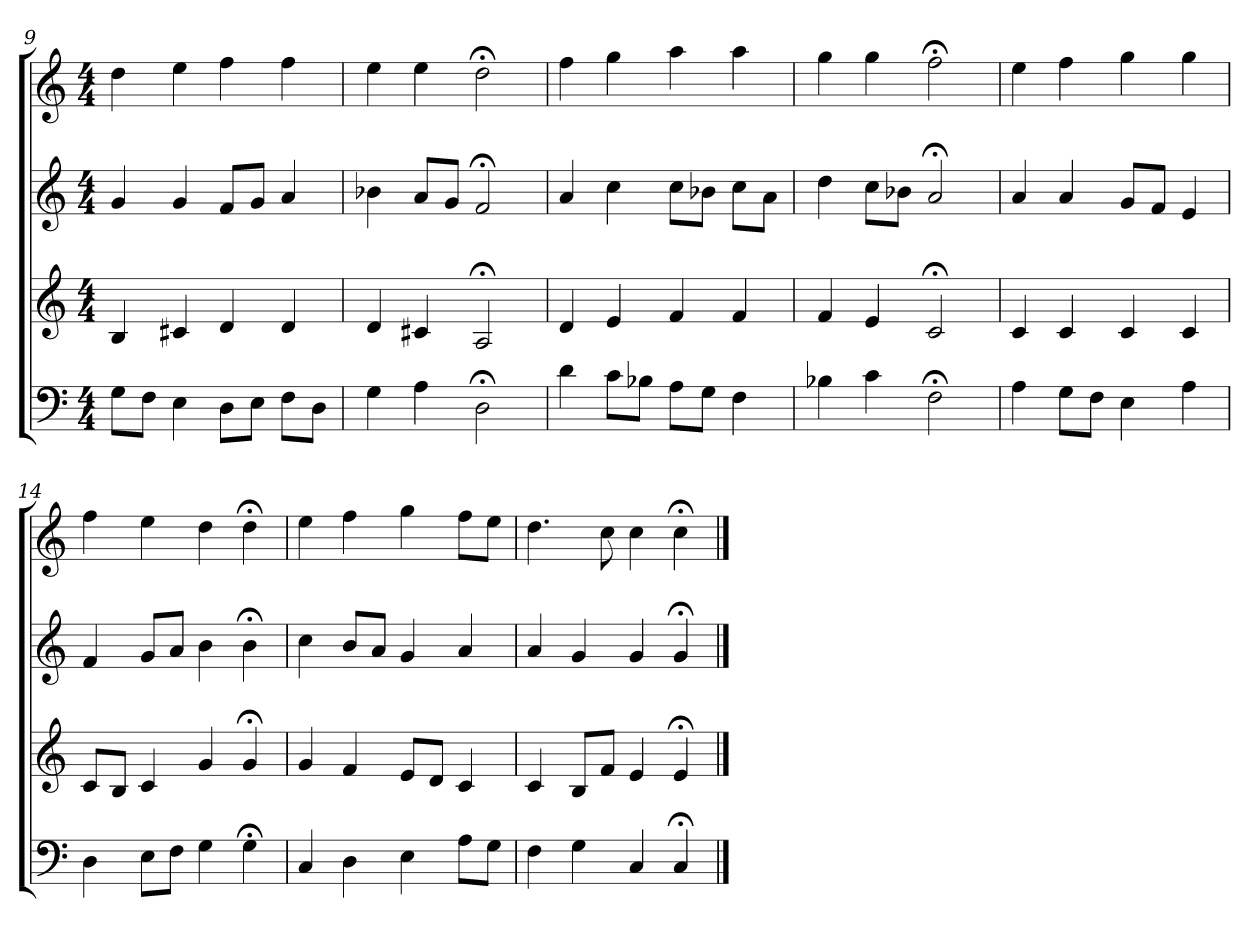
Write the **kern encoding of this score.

**kern	**kern	**kern	**kern
*part4	*part3	*part2	*part1
*staff4	*staff3	*staff2	*staff1
*clefF4	*clefG2	*clefG2	*clefG2
*k[]	*k[]	*k[]	*k[]
*C:	*C:	*C:	*C:
*M4/4	*M4/4	*M4/4	*M4/4
=9	=9	=9	=9
8G\L	4B	4g	4dd
8F\J	.	.	.
4E	4c#X	4g	4ee
8D\L	4d	8f/L	4ff
8E\J	.	8g/J	.
8F\L	4d	4a	4ff
8D\J	.	.	.
=10	=10	=10	=10
4G	4d	4b-X	4ee
4A	4c#X	8a/L	4ee
.	.	8g/J	.
2D;<	2A;<	2f;<	2dd;<
=11	=11	=11	=11
4d	4d	4a	4ff
8c\L	4e	4cc	4gg
8B-X\J	.	.	.
8A\L	4f	8cc\L	4aa
8G\J	.	8b-X\J	.
4F	4f	8cc\L	4aa
.	.	8a\J	.
=12	=12	=12	=12
4B-X	4f	4dd	4gg
4c	4e	8cc\L	4gg
.	.	8b-X\J	.
2F;<	2c;<	2a;<	2ff;<
=13	=13	=13	=13
4A	4c	4a	4ee
8G\L	4c	4a	4ff
8F\J	.	.	.
4E	4c	8g/L	4gg
.	.	8f/J	.
4A	4c	4e	4gg
=14	=14	=14	=14
4D	8c/L	4f	4ff
.	8B/J	.	.
8E\L	4c	8g/L	4ee
8F\J	.	8a/J	.
4G	4g	4b	4dd
4G;<	4g;<	4b;<	4dd;<
=15	=15	=15	=15
4C	4g	4cc	4ee
4D	4f	8b/L	4ff
.	.	8a/J	.
4E	8e/L	4g	4gg
.	8d/J	.	.
8A\L	4c	4a	8ff\L
8G\J	.	.	8ee\J
=16	=16	=16	=16
4F	4c	4a	4.dd
4G	8B/L	4g	.
.	8f/J	.	8cc
4C	4e	4g	4cc
4C;<	4e;<	4g;<	4cc;<
==	==	==	==
*-	*-	*-	*-
